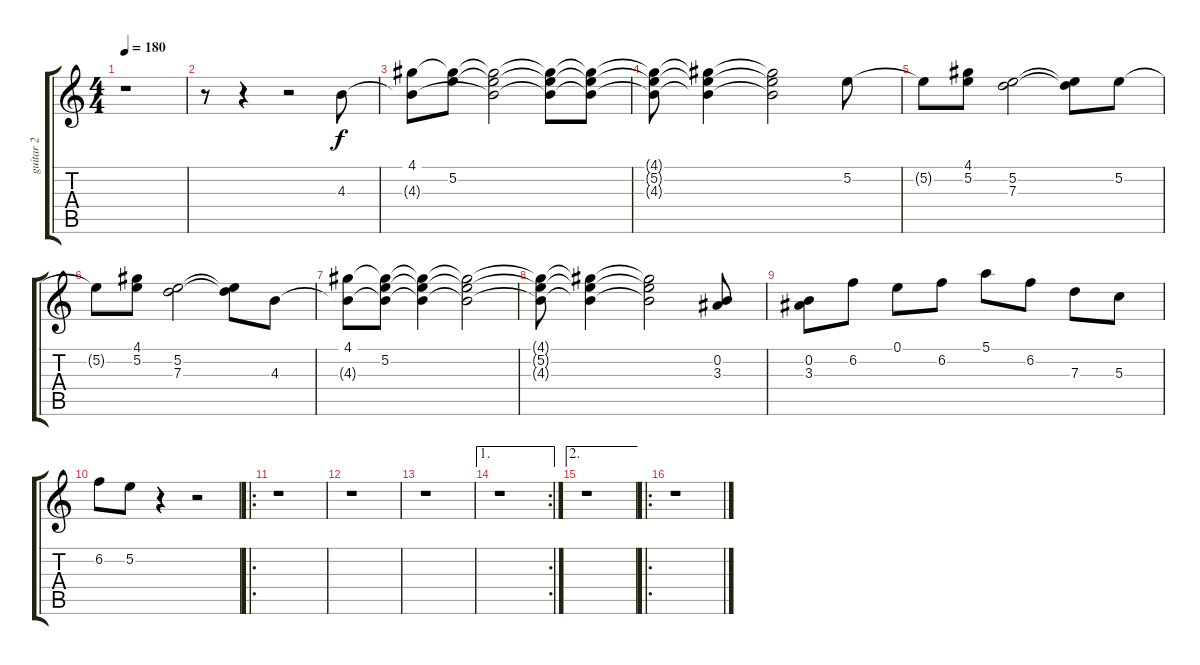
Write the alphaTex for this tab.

\track ("guitar 2" "guitar 2") {instrument distortionguitar}
\staff {score tabs}
\tuning (E4 B3 G3 D3 A2 E2) {hide}
\ts (4 4)
\tempo 180
\clef g2
\ks c
r.1{dy f} |
r.8 r.4 r.2 4.3.8{instrument acousticguitarsteel} |
(4.1 4.3{t}).8 (4.1{t} 5.2).8 (4.1{t} 5.2{t} 4.3{t}).2 (4.1{t} 5.2{t} 4.3{t}).8 (4.1{t} 5.2{t} 4.3{t}).8 |
(4.1{t} 5.2{t} 4.3{t}).8 (4.1{t} 5.2{t} 4.3{t}).4 (4.1{t} 5.2{t} 4.3{t}).2 5.2.8 |
5.2{t}.8 (4.1 5.2).8 (5.2 7.3).2 (5.2{t} 7.3{t}).8 5.2.8 |
5.2{t}.8 (4.1 5.2).8 (5.2 7.3).2 (5.2{t} 7.3{t}).8 4.3.8 |
(4.1 4.3{t}).8 (4.1{t} 5.2 4.3{t}).8 (4.1{t} 5.2{t} 4.3{t}).4 (4.1{t} 5.2{t} 4.3{t}).2 |
(4.1{t} 5.2{t} 4.3{t}).8 (4.1{t} 5.2{t} 4.3{t}).4 (4.1{t} 5.2{t} 4.3{t}).2 (0.2 3.3).8 |
(0.2 3.3).8 6.2.8 0.1.8 6.2.8 5.1.8 6.2.8 7.3.8 5.3.8 |
6.2.8 5.2.8 r.4 r.2 |
\ro
r.1 |
r.1 |
r.1 |
\ae 1
\rc 2
r.1 |
\ae 2
r.1 |
\ro
r.1
